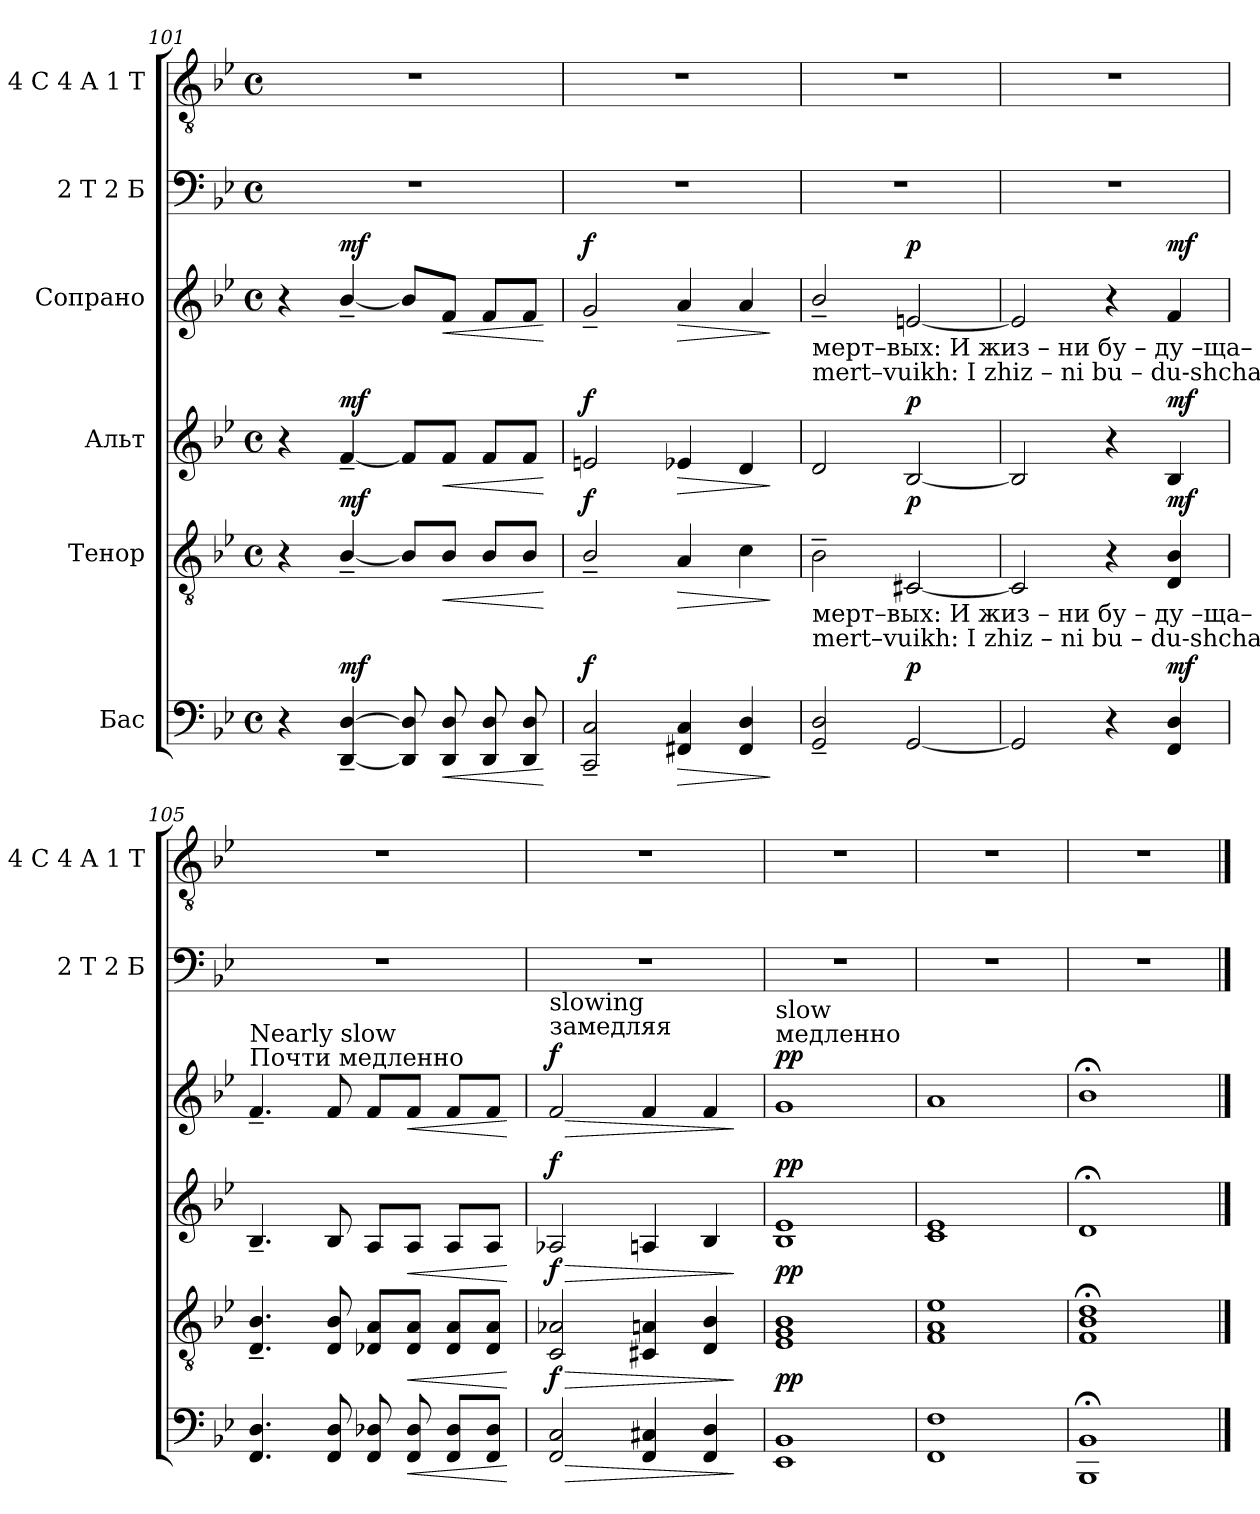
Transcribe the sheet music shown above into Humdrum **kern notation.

**kern	**dynam	**kern	**dynam	**kern	**dynam	**kern	**dynam	**kern	**kern
*part6	*part6	*part5	*part5	*part4	*part4	*part3	*part3	*part2	*part1
*staff6	*staff6	*staff5	*staff5	*staff4	*staff4	*staff3	*staff3	*staff2	*staff1
*I"Бас	*	*I"Тенор	*	*I"Альт	*	*I"Сопрано	*	*I"2 T 2 Б	*I"4 C 4 A 1 T
*	*	*	*	*	*	*	*	*I'2 T 2 Б	*I'4 C 4 A 1 T
*clefF4	*	*clefGv2	*	*clefG2	*	*clefG2	*	*clefF4	*clefGv2
*k[b-e-]	*	*k[b-e-]	*	*k[b-e-]	*	*k[b-e-]	*	*k[b-e-]	*k[b-e-]
*M4/4	*	*M4/4	*	*M4/4	*	*M4/4	*	*M4/4	*M4/4
*met(c)	*	*met(c)	*	*met(c)	*	*met(c)	*	*met(c)	*met(c)
=101	=101	=101	=101	=101	=101	=101	=101	=101	=101
4r	.	4r	.	4r	.	4r	.	1r	1r
!	!LO:DY:a	!	!LO:DY:a	!	!LO:DY:a	!	!LO:DY:a	!	!
[4DD/~ [4D/~	mf	[4B-~/	mf	[4f~/	mf	[4b-~/	mf	.	.
8DD/] 8D/]	.	8B-/L]	.	8f/L]	.	8b-/L]	.	.	.
!	!LO:HP:b	!	!LO:HP:b	!	!LO:HP:b	!	!LO:HP:b	!	!
8DD/ 8D/	<	8B-/J	<	8f/J	<	8f/J	<	.	.
8DD/ 8D/	.	8B-/L	.	8f/L	.	8f/L	.	.	.
8DD/ 8D/	.	8B-/J	.	8f/J	.	8f/J	.	.	.
.	[	.	[	.	[	.	[	.	.
=102	=102	=102	=102	=102	=102	=102	=102	=102	=102
*	*	*	*	*	*	*	*	*	*MM95
!	!LO:DY:a	!	!LO:DY:a	!	!LO:DY:a	!	!LO:DY:a	!	!
2CC/~ 2C/~	f	2B-~/	f	2en/	f	2g~/	f	1r	1r
!	!LO:HP:b	!	!LO:HP:b	!	!LO:HP:b	!	!LO:HP:b	!	!
4FF#X/ 4C/	>	4A/	>	4e-X/	>	4a/	>	.	.
4FF#/ 4D/	.	4c\	.	4d/	.	4a/	.	.	.
.	]	.	]	.	]	.	]	.	.
!!LO:LB:g=z
=103	=103	=103	=103	=103	=103	=103	=103	=103	=103
!	!	!	!	!	!	!LO:TX:b:t=мерт–вых&colon;                         И     жиз   –    ни    бу – ду –ща– го        ве    –   ка.    А –  минь.   А  – минь.	!	!	!
!	!	!	!	!	!	!LO:TX:b:t=mert–vuikh&colon;                        I     zhiz   –     ni     bu – du-shcha-vo       ve    –   ka.    A  –  min'.     A –  min'.	!	!	!
!	!	!LO:TX:b:t=мерт–вых&colon;                         И     жиз   –    ни    бу – ду –ща– го        ве    –   ка.    А –  минь.   А  – минь.	!	!	!	!	!	!	!
!	!	!LO:TX:b:t=mert–vuikh&colon;                        I     zhiz   –     ni     bu – du-shcha-vo       ve    –   ka.    A  –  min'.     A –  min'.	!	!	!	!	!	!	!
2GG/~ 2D/~	.	2B-~\	.	2d/	.	2b-~/	.	1r	1r
!	!LO:DY:a	!	!LO:DY:a	!	!LO:DY:a	!	!LO:DY:a	!	!
[2GG/	p	[2C#X/	p	[2B-/	p	[2en/	p	.	.
=104	=104	=104	=104	=104	=104	=104	=104	=104	=104
2GG/]	.	2C#/]	.	2B-/]	.	2e/]	.	1r	1r
4r	.	4r	.	4r	.	4r	.	.	.
!	!LO:DY:a	!	!LO:DY:a	!	!LO:DY:a	!	!LO:DY:a	!	!
4FF/ 4D/	mf	4D/ 4B-/	mf	4B-/	mf	4f/	mf	.	.
=105	=105	=105	=105	=105	=105	=105	=105	=105	=105
*	*	*	*	*	*	*	*	*	*MM85
!	!	!	!	!	!	!LO:TX:a:t=Почти медленно	!	!	!
!	!	!	!	!	!	!LO:TX:a:t=Nearly slow	!	!	!
4.FF/ 4.D/	.	4.D/~ 4.B-/~	.	4.B-~/	.	4.f~/	.	1r	1r
8FF/ 8D/	.	8D/ 8B-/	.	8B-/	.	8f/	.	.	.
8FF/ 8D-X/	.	8D-X/ 8A/L	.	8A/L	.	8f/L	.	.	.
!	!LO:HP:b	!	!LO:HP:b	!	!LO:HP:b	!	!LO:HP:b	!	!
8FF/ 8D-/	<	8D-/ 8A/J	<	8A/J	<	8f/J	<	.	.
8FF/ 8D-/L	.	8D-/ 8A/L	.	8A/L	.	8f/L	.	.	.
8FF/ 8D-/J	.	8D-/ 8A/J	.	8A/J	.	8f/J	.	.	.
.	[	.	[	.	[	.	[	.	.
=106	=106	=106	=106	=106	=106	=106	=106	=106	=106
*	*	*	*	*	*	*	*	*	*MM80
!	!	!	!	!	!	!LO:TX:a:t=замедляя	!	!	!
!	!	!	!	!	!	!LO:TX:a:t=slowing	!	!	!
!	!LO:HP:b	!	!LO:HP:b	!	!LO:HP:b	!	!LO:HP:b	!	!
!	!LO:DY:n=1:a	!	!LO:DY:n=1:a	!	!LO:DY:n=1:a	!	!LO:DY:n=1:a	!	!
2FF/ 2C/	> f	2C/ 2A-X/	> f	2A-X/	> f	2f/	> f	1r	1r
4FF/ 4C#X/	.	4C#X/ 4An/	.	4An/	.	4f/	.	.	.
4FF/ 4D/	.	4D/ 4B-/	.	4B-/	.	4f/	.	.	.
.	]	.	]	.	]	.	]	.	.
=107	=107	=107	=107	=107	=107	=107	=107	=107	=107
*	*	*	*	*	*	*	*	*	*MM50
!	!	!	!	!	!	!LO:TX:a:t=медленно	!	!	!
!	!	!	!	!	!	!LO:TX:a:t=slow	!	!	!
!	!LO:DY:a	!	!LO:DY:a	!	!LO:DY:a	!	!LO:DY:a	!	!
1EE- 1BB-	pp	1E- 1G 1B-	pp	1B- 1e-	pp	1g	pp	1r	1r
=108	=108	=108	=108	=108	=108	=108	=108	=108	=108
1FF 1F	.	1F 1A 1e-	.	1c 1e-	.	1a	.	1r	1r
=109	=109	=109	=109	=109	=109	=109	=109	=109	=109
1BBB-;< 1BB-;<	.	1F;< 1B-;< 1d;<	.	1d;<	.	1b-;<	.	1r	1r
==	==	==	==	==	==	==	==	==	==
*-	*-	*-	*-	*-	*-	*-	*-	*-	*-
